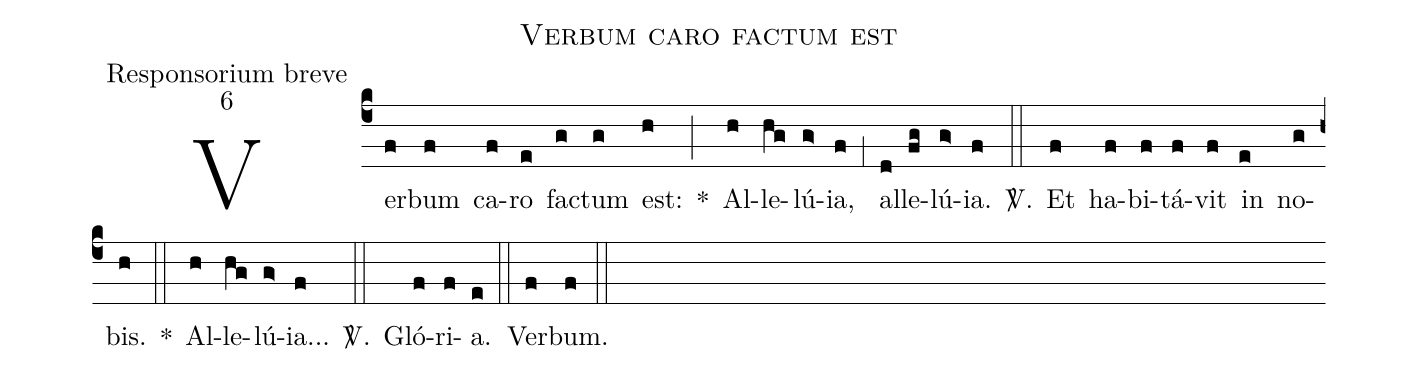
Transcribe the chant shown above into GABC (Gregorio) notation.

name:Verbum caro factum est;
office-part:Responsorium breve;
mode:6;
%%
(c4) Ver(f)bum(f) ca(f)ro(e) fa(g)ctum(g) est:(h) *(;) Al(h)le(hg)lú(g>)ia,(f) (;1) al(d)le(fg)lú(g>)ia.(f) <sp>V/</sp>.(::) Et(f) ha(f)bi(f)tá(f)vit(f) in(e) no(g)bis.(h) *(::) Al(h)le(hg)lú(g>)ia...(f) <sp>V/</sp>.(::) Gló(f)ri(f)a.(e) (::) Ver(f)bum.(f) (::)
